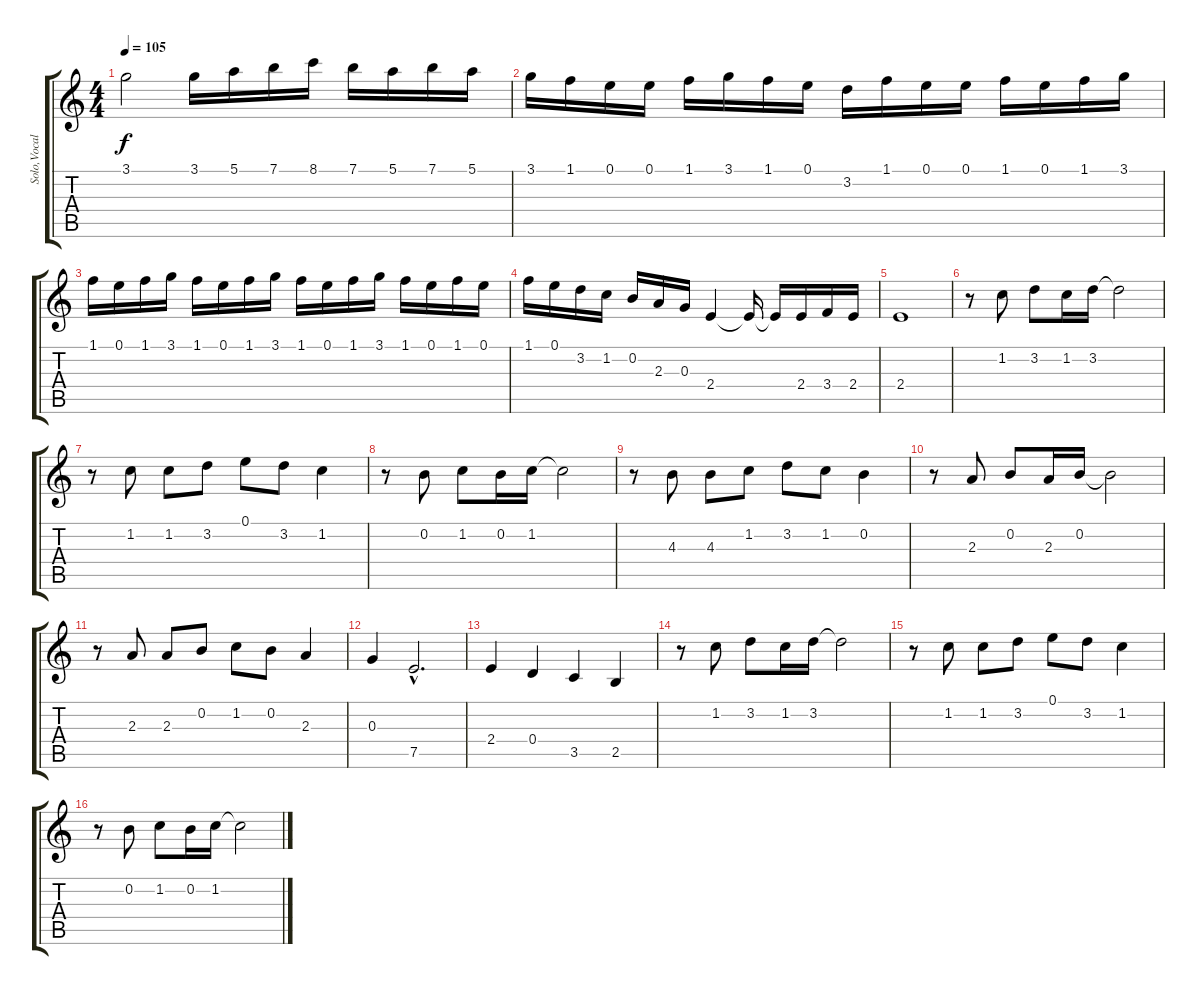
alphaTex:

\track ("Solo,Vocal" "Solo,Vocal") {instrument acousticguitarnylon}
\staff {score tabs}
\tuning (E4 B3 G3 D3 A2 E2) {hide}
\ts (4 4)
\tempo 105
\clef g2
\ks aminor
3.1{t}.2{dy f} 3.1.16 5.1.16 7.1.16 8.1.16 7.1.16 5.1.16 7.1.16 5.1.16 |
3.1.16 1.1.16 0.1.16 0.1.16 1.1.16 3.1.16 1.1.16 0.1.16 3.2.16 1.1.16 0.1.16 0.1.16 1.1.16 0.1.16 1.1.16 3.1.16 |
1.1.16 0.1.16 1.1.16 3.1.16 1.1.16 0.1.16 1.1.16 3.1.16 1.1.16 0.1.16 1.1.16 3.1.16 1.1.16 0.1.16 1.1.16 0.1.16 |
1.1.16 0.1.16 3.2.16 1.2.16 0.2.16 2.3.16 0.3.16 2.4.4 2.4{t}.16 2.4{t}.16 2.4.16 3.4.16 2.4.16 |
2.4.1 |
r.8 1.2.8{instrument acousticguitarsteel} 3.2.8 1.2.16 3.2.16 3.2{t}.2 |
r.8 1.2.8 1.2.8 3.2.8 0.1.8 3.2.8 1.2.4 |
r.8 0.2.8 1.2.8 0.2.16 1.2.16 1.2{t}.2 |
r.8 4.3.8 4.3.8 1.2.8 3.2.8 1.2.8 0.2.4 |
r.8 2.3.8 0.2.8 2.3.16 0.2.16 0.2{t}.2 |
r.8 2.3.8 2.3.8 0.2.8 1.2.8 0.2.8 2.3.4 |
0.3.4 7.5{hac}.2{d} |
2.4.4 0.4.4 3.5.4 2.5.4 |
r.8 1.2.8 3.2.8 1.2.16 3.2.16 3.2{t}.2 |
r.8 1.2.8 1.2.8 3.2.8 0.1.8 3.2.8 1.2.4 |
r.8 0.2.8 1.2.8 0.2.16 1.2.16 1.2{t}.2
